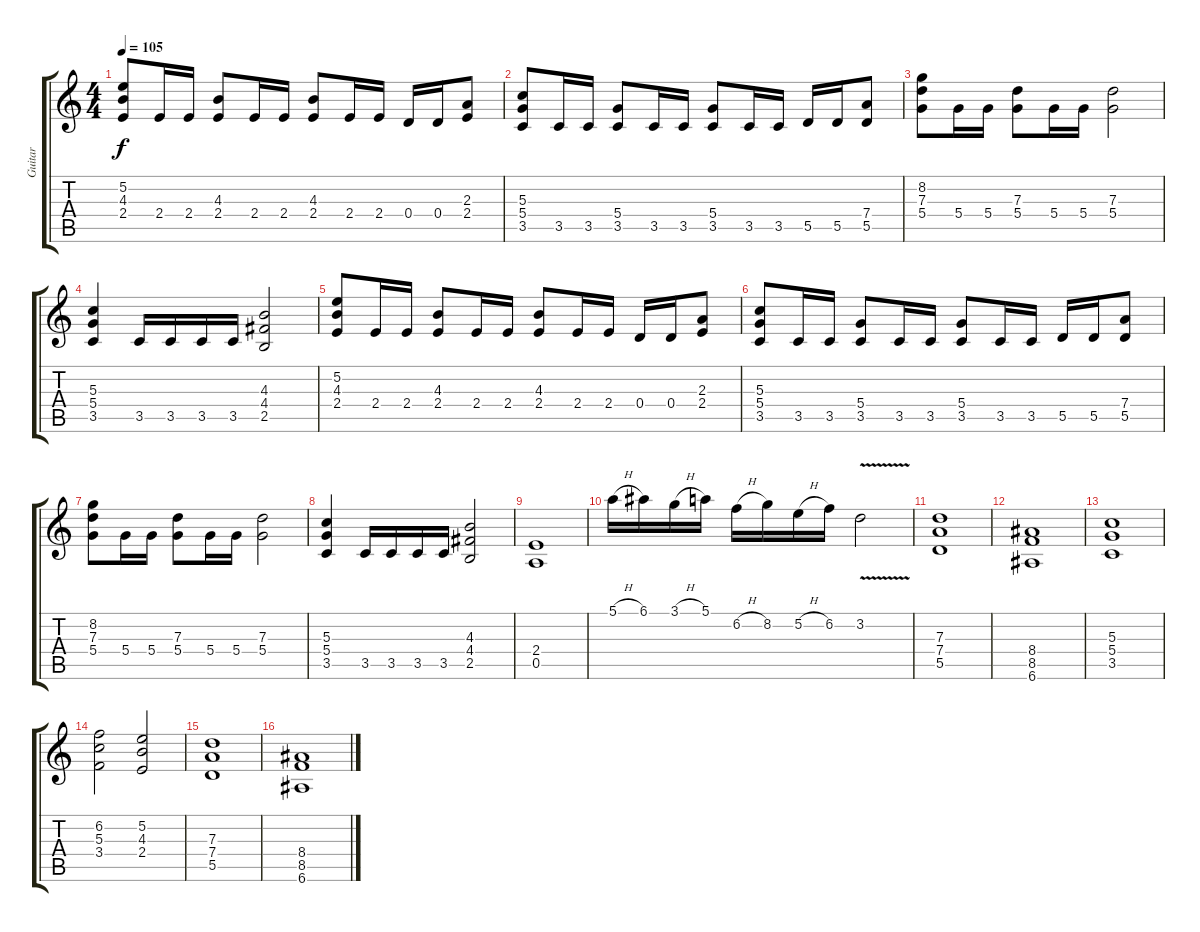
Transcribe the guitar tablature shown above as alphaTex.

\track ("Guitar" "Guitar") {instrument distortionguitar}
\staff {score tabs}
\tuning (E4 B3 G3 D3 A2 E2) {hide}
\ts (4 4)
\tempo 105
\clef g2
\ks c
(5.2 4.3 2.4).8{dy f} 2.4.16 2.4.16 (4.3 2.4).8 2.4.16 2.4.16 (4.3 2.4).8 2.4.16 2.4.16 0.4.16 0.4.16 (2.3 2.4).8 |
(5.3 5.4 3.5).8 3.5.16 3.5.16 (5.4 3.5).8 3.5.16 3.5.16 (5.4 3.5).8 3.5.16 3.5.16 5.5.16 5.5.16 (7.4 5.5).8 |
(8.2 7.3 5.4).8 5.4.16 5.4.16 (7.3 5.4).8 5.4.16 5.4.16 (7.3 5.4).2 |
(5.3 5.4 3.5).4 3.5.16 3.5.16 3.5.16 3.5.16 (4.3 4.4 2.5).2 |
(5.2 4.3 2.4).8 2.4.16 2.4.16 (4.3 2.4).8 2.4.16 2.4.16 (4.3 2.4).8 2.4.16 2.4.16 0.4.16 0.4.16 (2.3 2.4).8 |
(5.3 5.4 3.5).8 3.5.16 3.5.16 (5.4 3.5).8 3.5.16 3.5.16 (5.4 3.5).8 3.5.16 3.5.16 5.5.16 5.5.16 (7.4 5.5).8 |
(8.2 7.3 5.4).8 5.4.16 5.4.16 (7.3 5.4).8 5.4.16 5.4.16 (7.3 5.4).2 |
(5.3 5.4 3.5).4 3.5.16 3.5.16 3.5.16 3.5.16 (4.3 4.4 2.5).2 |
(2.4 0.5).1 |
5.1{h}.16 6.1.16 3.1{h}.16 5.1.16 6.2{h}.16 8.2.16 5.2{h}.16 6.2.16 3.2{v}.2 |
(7.3 7.4 5.5).1 |
(8.4 8.5 6.6).1 |
(5.3 5.4 3.5).1 |
(6.2 5.3 3.4).2 (5.2 4.3 2.4).2 |
(7.3 7.4 5.5).1 |
(8.4 8.5 6.6).1
